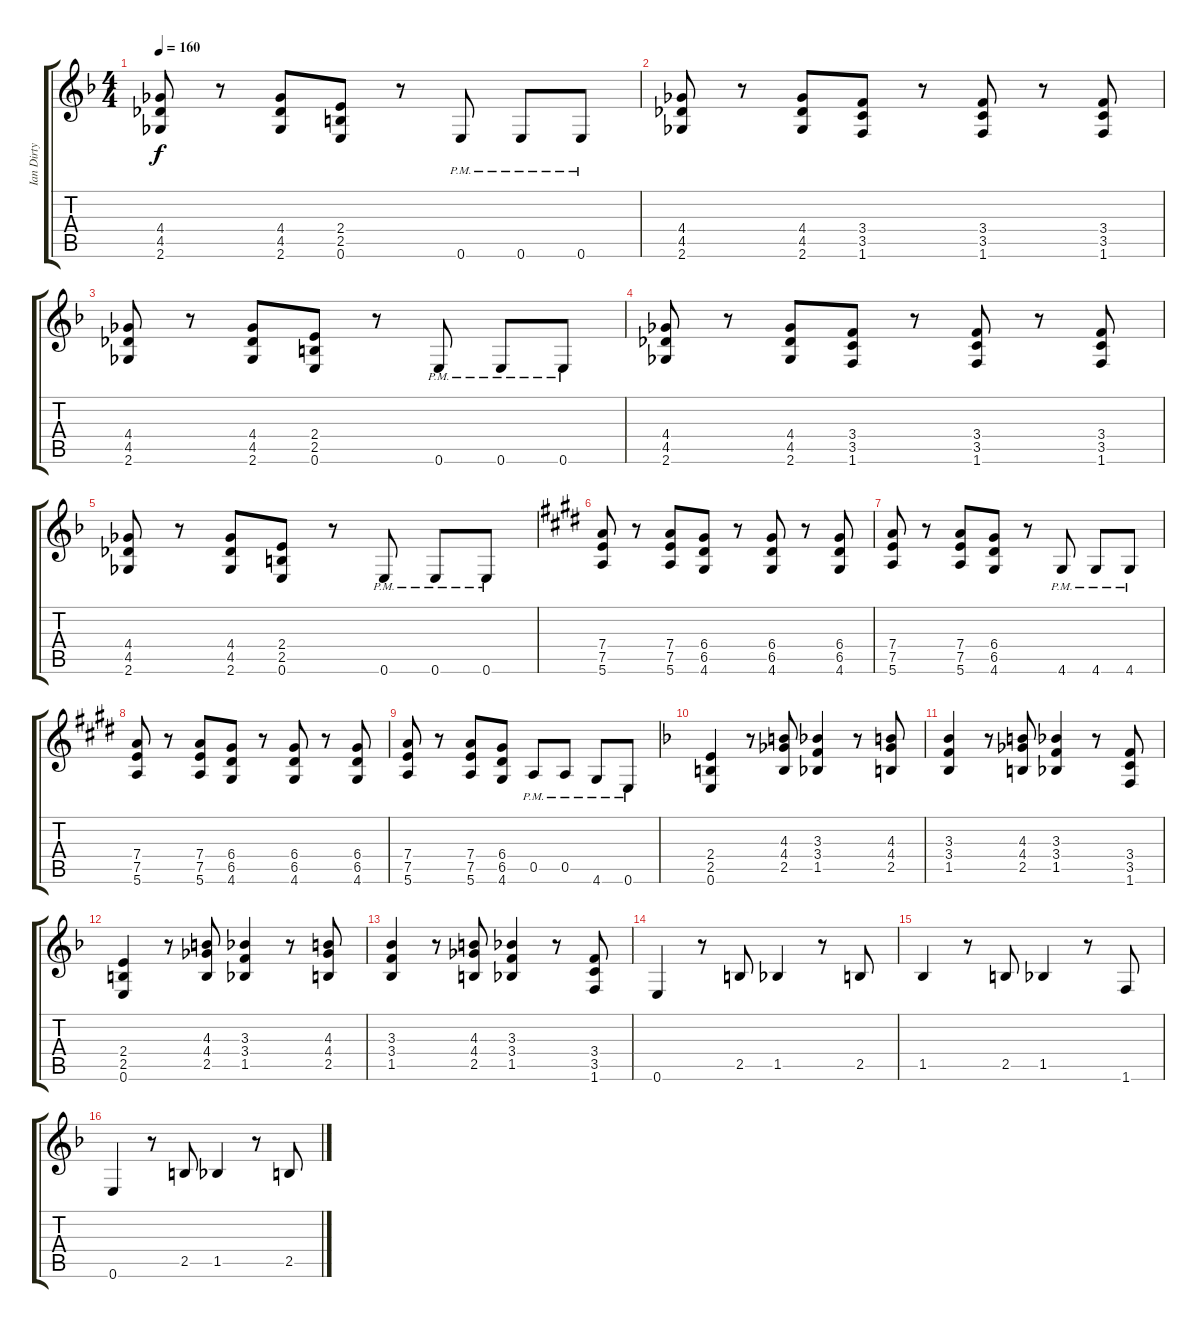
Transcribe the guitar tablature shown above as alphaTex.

\track ("Ian Dirty" "Ian Dirty") {instrument distortionguitar}
\staff {score tabs}
\tuning (E4 B3 G3 D3 A2 E2) {hide}
\ts (4 4)
\tempo 160
\clef g2
\ks f
(4.4 4.5 2.6).8{dy f} r.8 (4.4 4.5 2.6).8 (2.4 2.5 0.6).8 r.8 0.6{pm}.8 0.6{pm}.8 0.6{pm}.8 |
(4.4 4.5 2.6).8 r.8 (4.4 4.5 2.6).8 (3.4 3.5 1.6).8 r.8 (3.4 3.5 1.6).8 r.8 (3.4 3.5 1.6).8 |
(4.4 4.5 2.6).8 r.8 (4.4 4.5 2.6).8 (2.4 2.5 0.6).8 r.8 0.6{pm}.8 0.6{pm}.8 0.6{pm}.8 |
(4.4 4.5 2.6).8 r.8 (4.4 4.5 2.6).8 (3.4 3.5 1.6).8 r.8 (3.4 3.5 1.6).8 r.8 (3.4 3.5 1.6).8 |
(4.4 4.5 2.6).8 r.8 (4.4 4.5 2.6).8 (2.4 2.5 0.6).8 r.8 0.6{pm}.8 0.6{pm}.8 0.6{pm}.8 |
\ks e
(7.4 7.5 5.6).8 r.8 (7.4 7.5 5.6).8 (6.4 6.5 4.6).8 r.8 (6.4 6.5 4.6).8 r.8 (6.4 6.5 4.6).8 |
(7.4 7.5 5.6).8 r.8 (7.4 7.5 5.6).8 (6.4 6.5 4.6).8 r.8 4.6{pm}.8 4.6{pm}.8 4.6{pm}.8 |
(7.4 7.5 5.6).8 r.8 (7.4 7.5 5.6).8 (6.4 6.5 4.6).8 r.8 (6.4 6.5 4.6).8 r.8 (6.4 6.5 4.6).8 |
(7.4 7.5 5.6).8 r.8 (7.4 7.5 5.6).8 (6.4 6.5 4.6).8 0.5{pm}.8 0.5{pm}.8 4.6{pm}.8 0.6{pm}.8 |
\ks f
(2.4 2.5 0.6).4 r.8 (4.3 4.4 2.5).8 (3.3 3.4 1.5).4 r.8 (4.3 4.4 2.5).8 |
(3.3 3.4 1.5).4 r.8 (4.3 4.4 2.5).8 (3.3 3.4 1.5).4 r.8 (3.4 3.5 1.6).8 |
(2.4 2.5 0.6).4 r.8 (4.3 4.4 2.5).8 (3.3 3.4 1.5).4 r.8 (4.3 4.4 2.5).8 |
(3.3 3.4 1.5).4 r.8 (4.3 4.4 2.5).8 (3.3 3.4 1.5).4 r.8 (3.4 3.5 1.6).8 |
0.6.4 r.8 2.5.8 1.5.4 r.8 2.5.8 |
1.5.4 r.8 2.5.8 1.5.4 r.8 1.6.8 |
0.6.4 r.8 2.5.8 1.5.4 r.8 2.5.8
